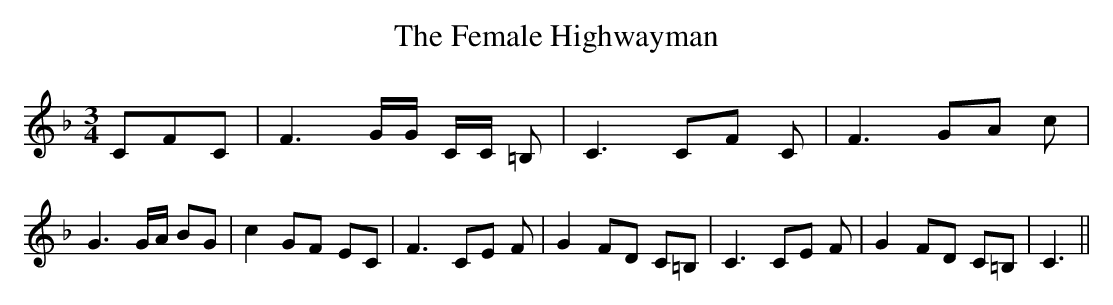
X:1
T:The Female Highwayman
M:3/4
L:1/8
K:F
 CFC| F3 G/2G/2 C/2C/2 =B,| C3 CF C| F3 GA c| G3 G/2A/2 BG| c2 GF EC|\
 F3 CE F| G2 FD C=B,| C3 CE F| G2 FD C=B,| C3||
